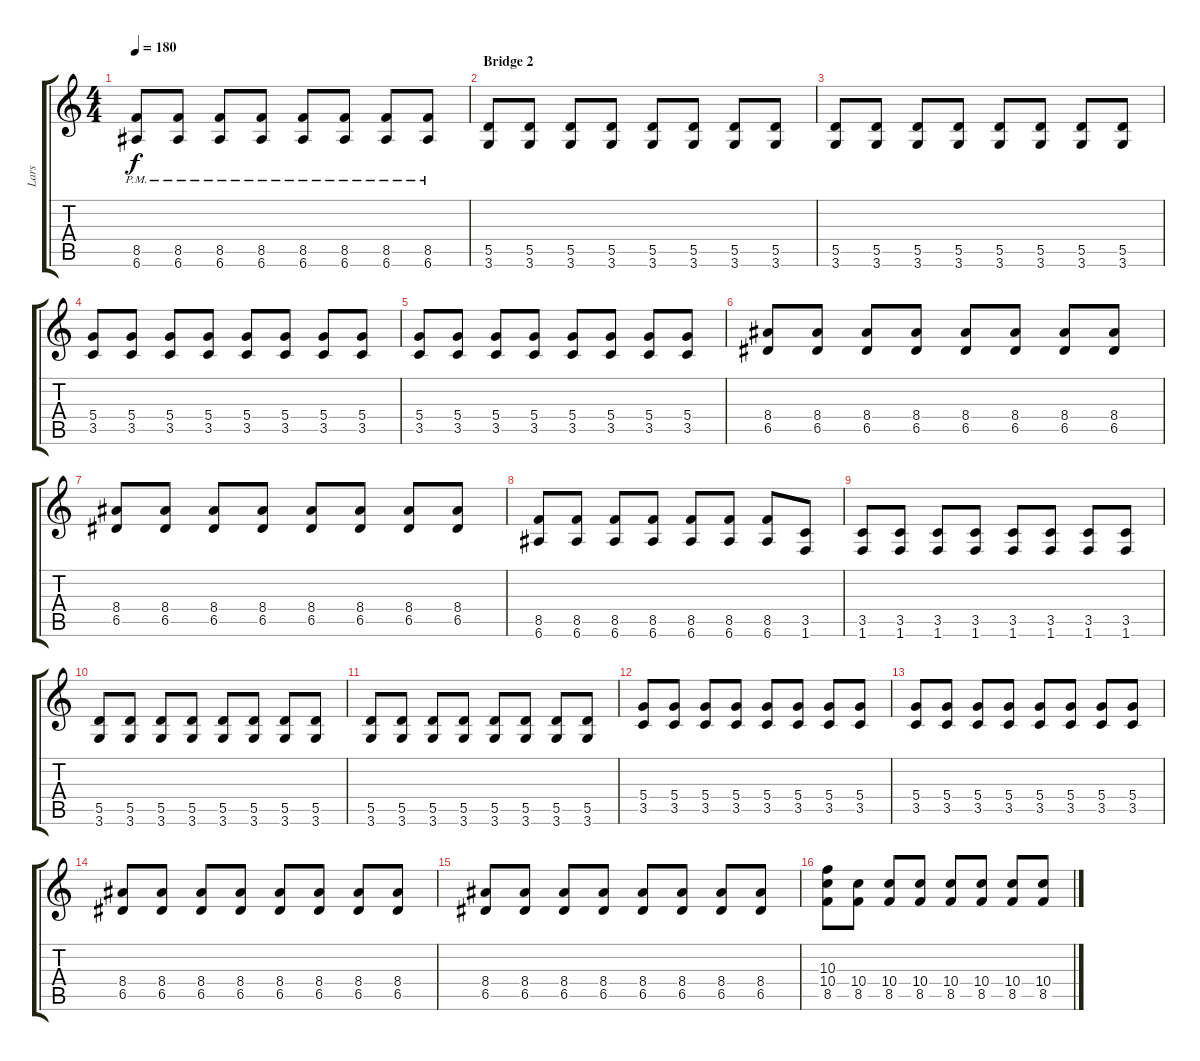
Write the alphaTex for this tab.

\track ("Lars" "Lars") {instrument distortionguitar}
\staff {score tabs}
\tuning (E4 B3 G3 D3 A2 E2) {hide}
\ts (4 4)
\tempo 180
\clef g2
\ks c
(8.5{pm} 6.6{pm}).8{dy f} (8.5{pm} 6.6{pm}).8 (8.5{pm} 6.6{pm}).8 (8.5{pm} 6.6{pm}).8 (8.5{pm} 6.6{pm}).8 (8.5{pm} 6.6{pm}).8 (8.5{pm} 6.6{pm}).8 (8.5{pm} 6.6{pm}).8 |
\section ("" "Bridge 2")
(5.5 3.6).8 (5.5 3.6).8 (5.5 3.6).8 (5.5 3.6).8 (5.5 3.6).8 (5.5 3.6).8 (5.5 3.6).8 (5.5 3.6).8 |
(5.5 3.6).8 (5.5 3.6).8 (5.5 3.6).8 (5.5 3.6).8 (5.5 3.6).8 (5.5 3.6).8 (5.5 3.6).8 (5.5 3.6).8 |
(5.4 3.5).8 (5.4 3.5).8 (5.4 3.5).8 (5.4 3.5).8 (5.4 3.5).8 (5.4 3.5).8 (5.4 3.5).8 (5.4 3.5).8 |
(5.4 3.5).8 (5.4 3.5).8 (5.4 3.5).8 (5.4 3.5).8 (5.4 3.5).8 (5.4 3.5).8 (5.4 3.5).8 (5.4 3.5).8 |
(8.4 6.5).8 (8.4 6.5).8 (8.4 6.5).8 (8.4 6.5).8 (8.4 6.5).8 (8.4 6.5).8 (8.4 6.5).8 (8.4 6.5).8 |
(8.4 6.5).8 (8.4 6.5).8 (8.4 6.5).8 (8.4 6.5).8 (8.4 6.5).8 (8.4 6.5).8 (8.4 6.5).8 (8.4 6.5).8 |
(8.5 6.6).8 (8.5 6.6).8 (8.5 6.6).8 (8.5 6.6).8 (8.5 6.6).8 (8.5 6.6).8 (8.5 6.6).8 (3.5 1.6).8 |
(3.5 1.6).8 (3.5 1.6).8 (3.5 1.6).8 (3.5 1.6).8 (3.5 1.6).8 (3.5 1.6).8 (3.5 1.6).8 (3.5 1.6).8 |
(5.5 3.6).8 (5.5 3.6).8 (5.5 3.6).8 (5.5 3.6).8 (5.5 3.6).8 (5.5 3.6).8 (5.5 3.6).8 (5.5 3.6).8 |
(5.5 3.6).8 (5.5 3.6).8 (5.5 3.6).8 (5.5 3.6).8 (5.5 3.6).8 (5.5 3.6).8 (5.5 3.6).8 (5.5 3.6).8 |
(5.4 3.5).8 (5.4 3.5).8 (5.4 3.5).8 (5.4 3.5).8 (5.4 3.5).8 (5.4 3.5).8 (5.4 3.5).8 (5.4 3.5).8 |
(5.4 3.5).8 (5.4 3.5).8 (5.4 3.5).8 (5.4 3.5).8 (5.4 3.5).8 (5.4 3.5).8 (5.4 3.5).8 (5.4 3.5).8 |
(8.4 6.5).8 (8.4 6.5).8 (8.4 6.5).8 (8.4 6.5).8 (8.4 6.5).8 (8.4 6.5).8 (8.4 6.5).8 (8.4 6.5).8 |
(8.4 6.5).8 (8.4 6.5).8 (8.4 6.5).8 (8.4 6.5).8 (8.4 6.5).8 (8.4 6.5).8 (8.4 6.5).8 (8.4 6.5).8 |
(10.3 10.4 8.5).8 (10.4 8.5).8 (10.4 8.5).8 (10.4 8.5).8 (10.4 8.5).8 (10.4 8.5).8 (10.4 8.5).8 (10.4 8.5).8
